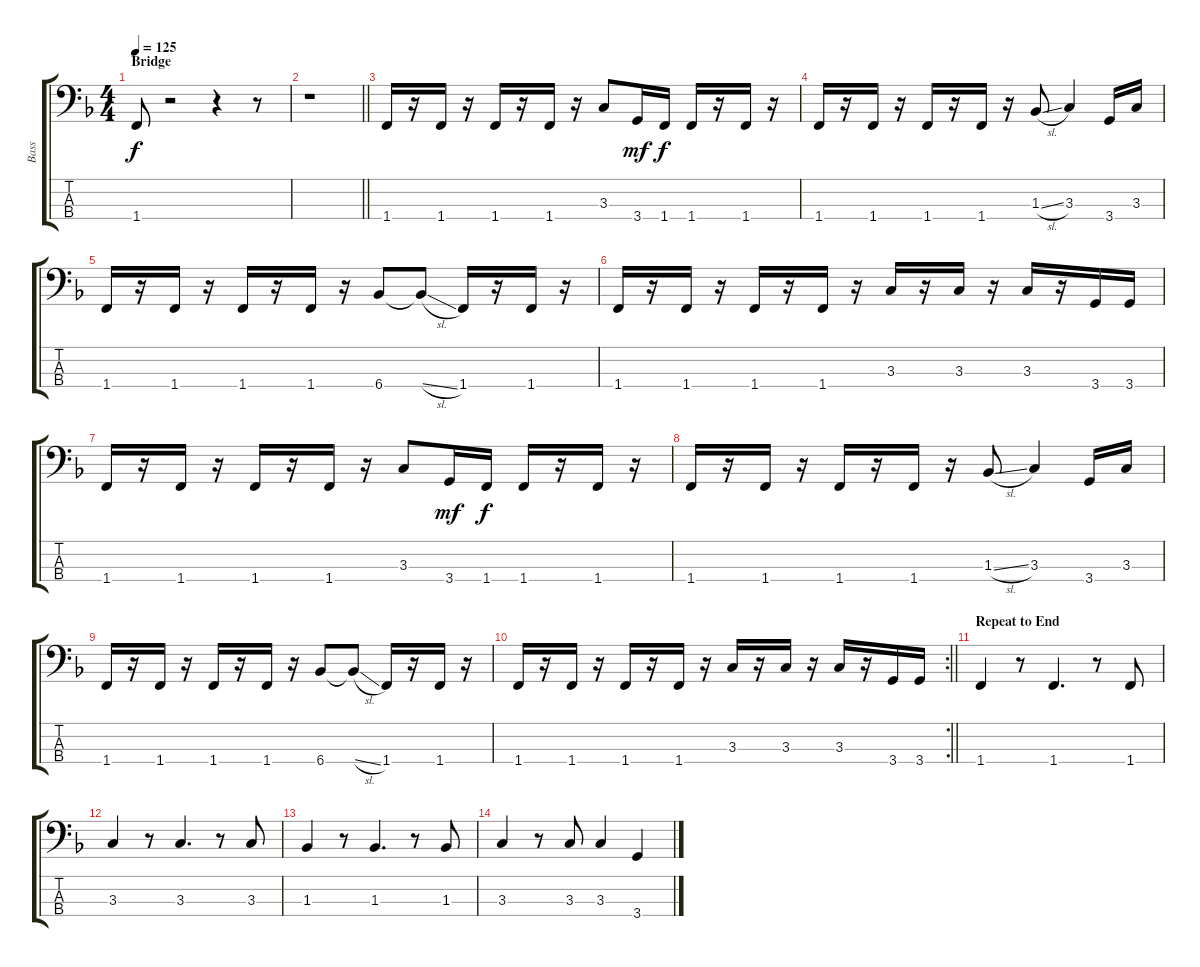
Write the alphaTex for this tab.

\track ("Bass" "Bass") {instrument electricbassfinger}
\staff {score tabs}
\tuning (G2 D2 A1 E1) {hide}
\ts (4 4)
\section ("" "Bridge")
\tempo 125
\clef f4
\ks f
1.4.8{dy f} r.2 r.4 r.8 |
\barLineRight lightlight
r.1 |
\section ("" "")
1.4.16 r.16 1.4.16 r.16 1.4.16 r.16 1.4.16 r.16 3.3.8 3.4.16{dy mf} 1.4.16{dy f} 1.4.16 r.16 1.4.16 r.16 |
1.4.16 r.16 1.4.16 r.16 1.4.16 r.16 1.4.16 r.16 1.3{sl}.8 3.3.4 3.4.16 3.3.16 |
1.4.16 r.16 1.4.16 r.16 1.4.16 r.16 1.4.16 r.16 6.4.8 6.4{sl t}.8 1.4.16 r.16 1.4.16 r.16 |
1.4.16 r.16 1.4.16 r.16 1.4.16 r.16 1.4.16 r.16 3.3.16 r.16 3.3.16 r.16 3.3.16 r.16 3.4.16 3.4.16 |
1.4.16 r.16 1.4.16 r.16 1.4.16 r.16 1.4.16 r.16 3.3.8 3.4.16{dy mf} 1.4.16{dy f} 1.4.16 r.16 1.4.16 r.16 |
1.4.16 r.16 1.4.16 r.16 1.4.16 r.16 1.4.16 r.16 1.3{sl}.8 3.3.4 3.4.16 3.3.16 |
1.4.16 r.16 1.4.16 r.16 1.4.16 r.16 1.4.16 r.16 6.4.8 6.4{sl t}.8 1.4.16 r.16 1.4.16 r.16 |
\rc 2
\barLineRight lightlight
1.4.16 r.16 1.4.16 r.16 1.4.16 r.16 1.4.16 r.16 3.3.16 r.16 3.3.16 r.16 3.3.16 r.16 3.4.16 3.4.16 |
\section ("" "Repeat to End")
1.4.4 r.8 1.4.4{d} r.8 1.4.8 |
3.3.4 r.8 3.3.4{d} r.8 3.3.8 |
1.3.4 r.8 1.3.4{d} r.8 1.3.8 |
3.3.4 r.8 3.3.8 3.3.4 3.4.4
